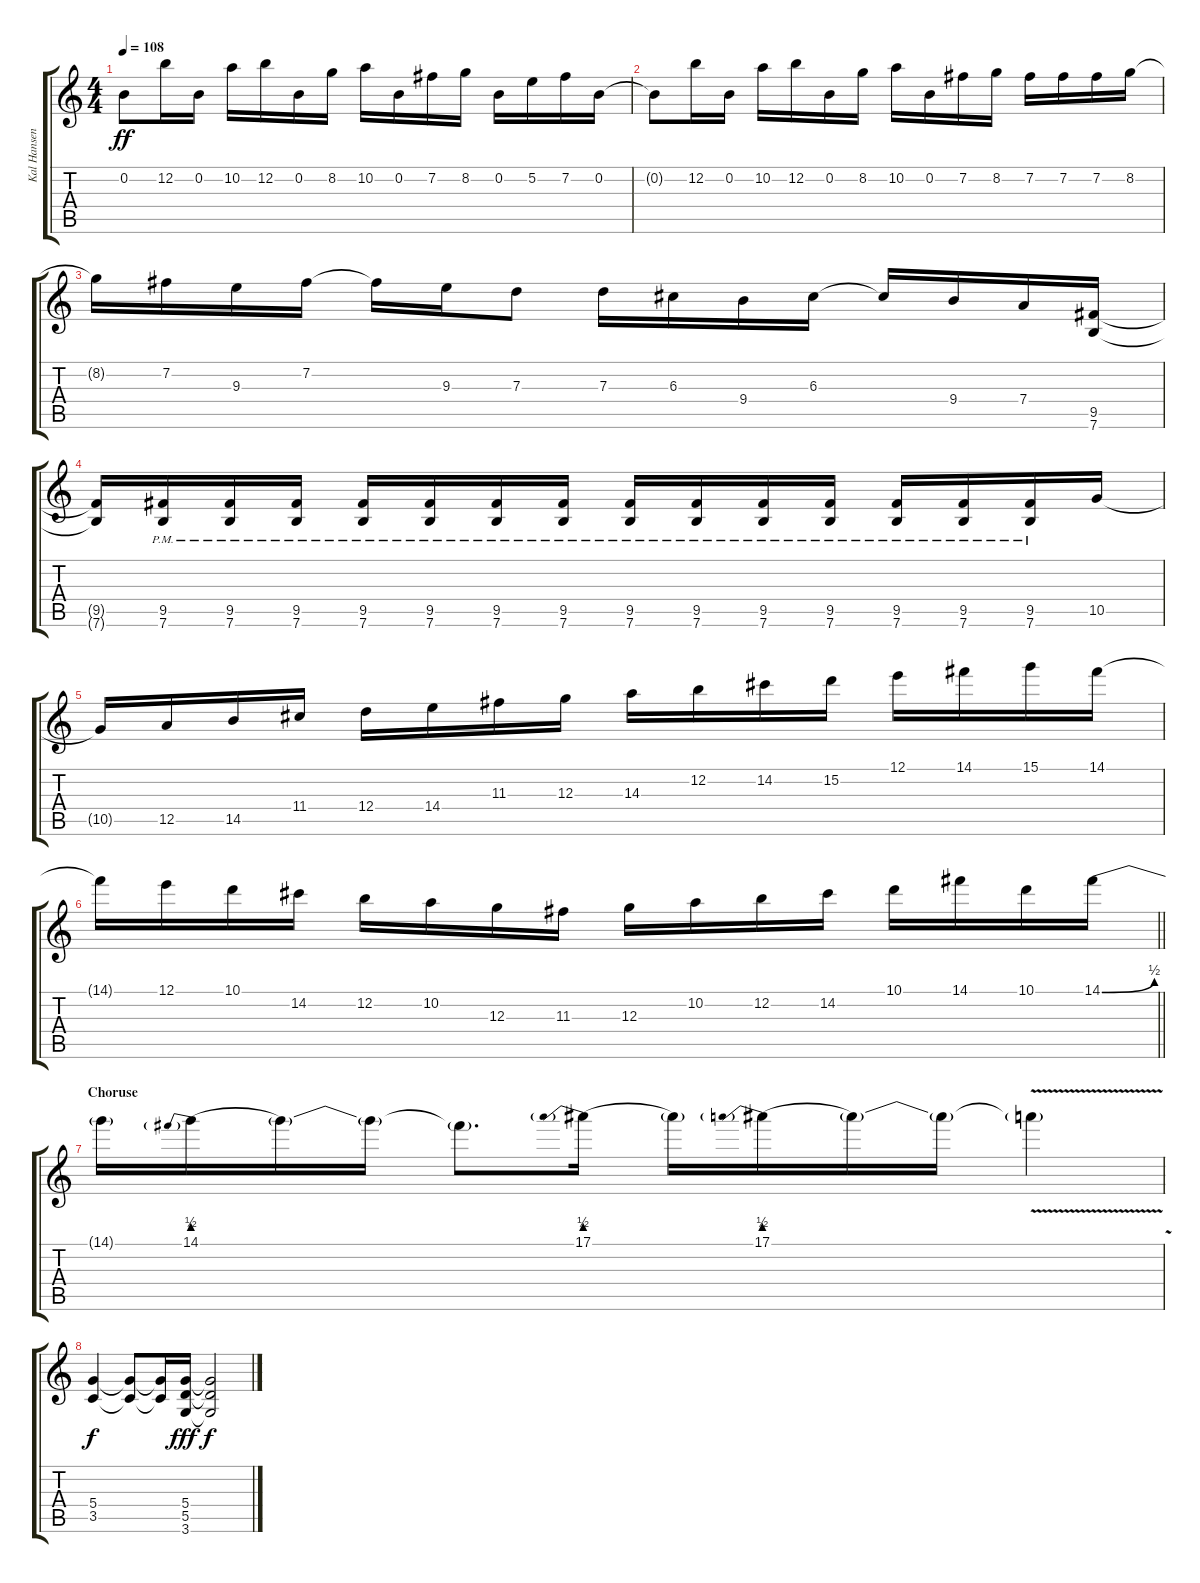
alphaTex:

\track ("Kal Hansen Guitar" "Kal Hansen") {instrument distortionguitar}
\staff {score tabs}
\tuning (E4 B3 G3 D3 A2 E2) {hide}
\ts (4 4)
\tempo 108
\clef g2
\ks c
0.2{t}.8{dy ff} 12.2.16 0.2.16 10.2.16 12.2.16 0.2.16 8.2.16 10.2.16 0.2.16 7.2.16 8.2.16 0.2.16 5.2.16 7.2.16 0.2.16 |
0.2{t}.8 12.2.16 0.2.16 10.2.16 12.2.16 0.2.16 8.2.16 10.2.16 0.2.16 7.2.16 8.2.16 7.2.16 7.2.16 7.2.16 8.2.16 |
8.2{t}.16 7.2.16 9.3.16 7.2.16 7.2{t}.16 9.3.16 7.3.8 7.3.16 6.3.16 9.4.16 6.3.16 6.3{t}.16 9.4.16 7.4.16 (9.5 7.6).16 |
(9.5{t} 7.6{t}).16 (9.5{pm} 7.6{pm}).16 (9.5{pm} 7.6{pm}).16 (9.5{pm} 7.6{pm}).16 (9.5{pm} 7.6{pm}).16 (9.5{pm} 7.6{pm}).16 (9.5{pm} 7.6{pm}).16 (9.5{pm} 7.6{pm}).16 (9.5{pm} 7.6{pm}).16 (9.5{pm} 7.6{pm}).16 (9.5{pm} 7.6{pm}).16 (9.5{pm} 7.6{pm}).16 (9.5{pm} 7.6{pm}).16 (9.5{pm} 7.6{pm}).16 (9.5{pm} 7.6{pm}).16 10.5.16 |
10.5{t}.16 12.5.16 14.5.16 11.4.16 12.4.16 14.4.16 11.3.16 12.3.16 14.3.16 12.2.16 14.2.16 15.2.16 12.1.16 14.1.16 15.1.16 14.1.16 |
\barLineRight lightlight
14.1{t}.16 12.1.16 10.1.16 14.2.16 12.2.16 10.2.16 12.3.16 11.3.16 12.3.16 10.2.16 12.2.16 14.2.16 10.1.16 14.1.16 10.1.16 14.1{be (bend 0 0 60 2)}.16 |
\section ("" "Choruse")
14.1{t}.16 14.1{be (prebend 0 2 60 2)}.16 14.1{t}.16 14.1{t}.16 14.1{t}.8{d} 17.1{be (prebend 0 2 60 2)}.16 17.1{t}.16 17.1{be (prebend 0 2 60 2)}.16 17.1{t}.16 17.1{t}.16 17.1{v t}.4 |
(5.4 3.5).4{dy f} (5.4{t} 3.5{t}).8 (5.4{t} 3.5{t}).16 (5.4 5.5 3.6).16{dy fff} (5.4{t} 5.5{t} 3.6{t}).2{dy f}
